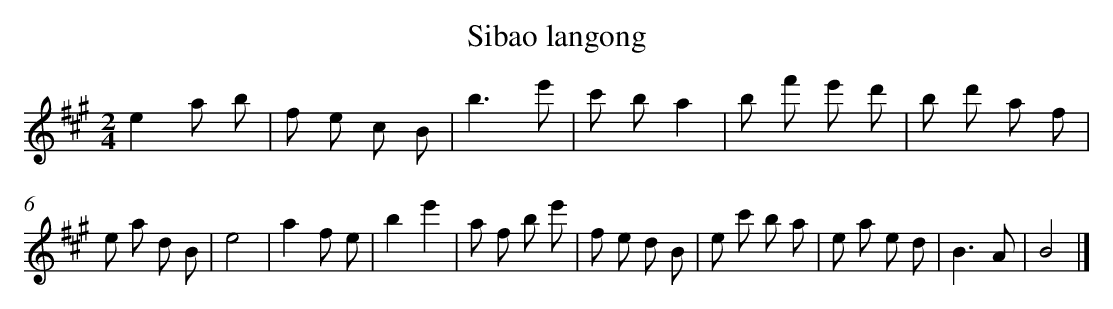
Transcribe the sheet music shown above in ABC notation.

X:1
T: Sibao langong
L: 1/8
M: 2/4
K: A
e2a b [I:setbarnb 1]|
f e c B |
b3e' |
c' ba2 |
b f' e' d' |
b d' a f |
e a d B |
e4 |
a2f e |
b2e'2 |
a f b e' |
f e d B |
e c' b a |
e a e d |
B3A |
B4 |]
